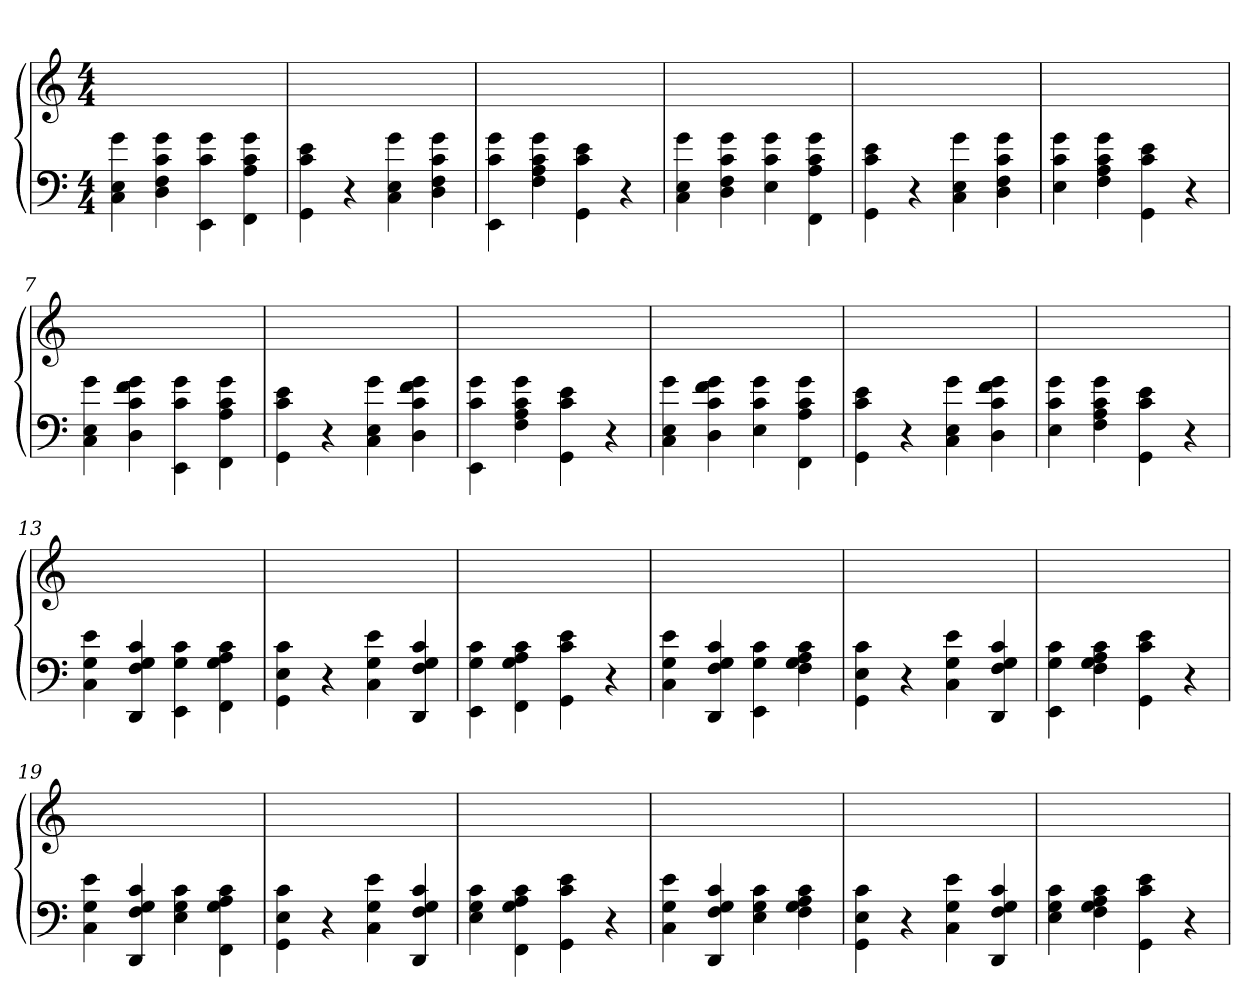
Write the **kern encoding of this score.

**kern	**kern
*part2	*part1
*staff2	*staff1
*clefF4	*clefG2
*k[]	*k[]
*C:	*C:
*M4/4	*M4/4
*MM60	*MM60
=1	=1
4C 4E 4g	1ryy
4D 4F 4c 4g	.
4EE 4c 4g	.
4FF 4A 4c 4g	.
=2	=2
4GG 4c 4e	1ryy
4r	.
4C 4E 4g	.
4D 4F 4c 4g	.
=3	=3
4EE 4c 4g	1ryy
4F 4A 4c 4g	.
4GG 4c 4e	.
4r	.
=4	=4
4C 4E 4g	1ryy
4D 4F 4c 4g	.
4E 4c 4g	.
4FF 4A 4c 4g	.
=5	=5
4GG 4c 4e	1ryy
4r	.
4C 4E 4g	.
4D 4F 4c 4g	.
=6	=6
4E 4c 4g	1ryy
4F 4A 4c 4g	.
4GG 4c 4e	.
4r	.
=7	=7
4C 4E 4g	1ryy
4D 4c 4f 4g	.
4EE 4c 4g	.
4FF 4A 4c 4g	.
=8	=8
4GG 4c 4e	1ryy
4r	.
4C 4E 4g	.
4D 4c 4f 4g	.
=9	=9
4EE 4c 4g	1ryy
4F 4A 4c 4g	.
4GG 4c 4e	.
4r	.
=10	=10
4C 4E 4g	1ryy
4D 4c 4f 4g	.
4E 4c 4g	.
4FF 4A 4c 4g	.
=11	=11
4GG 4c 4e	1ryy
4r	.
4C 4E 4g	.
4D 4c 4f 4g	.
=12	=12
4E 4c 4g	1ryy
4F 4A 4c 4g	.
4GG 4c 4e	.
4r	.
=13	=13
4C 4G 4e	1ryy
4DD 4F 4G 4c	.
4EE 4G 4c	.
4FF 4G 4A 4c	.
=14	=14
4GG 4E 4c	1ryy
4r	.
4C 4G 4e	.
4DD 4F 4G 4c	.
=15	=15
4EE 4G 4c	1ryy
4FF 4G 4A 4c	.
4GG 4c 4e	.
4r	.
=16	=16
4C 4G 4e	1ryy
4DD 4F 4G 4c	.
4EE 4G 4c	.
4F 4G 4A 4c	.
=17	=17
4GG 4E 4c	1ryy
4r	.
4C 4G 4e	.
4DD 4F 4G 4c	.
=18	=18
4EE 4G 4c	1ryy
4F 4G 4A 4c	.
4GG 4c 4e	.
4r	.
=19	=19
4C 4G 4e	1ryy
4DD 4F 4G 4c	.
4E 4G 4c	.
4FF 4G 4A 4c	.
=20	=20
4GG 4E 4c	1ryy
4r	.
4C 4G 4e	.
4DD 4F 4G 4c	.
=21	=21
4E 4G 4c	1ryy
4FF 4G 4A 4c	.
4GG 4c 4e	.
4r	.
=22	=22
4C 4G 4e	1ryy
4DD 4F 4G 4c	.
4E 4G 4c	.
4F 4G 4A 4c	.
=23	=23
4GG 4E 4c	1ryy
4r	.
4C 4G 4e	.
4DD 4F 4G 4c	.
=24	=24
4E 4G 4c	1ryy
4F 4G 4A 4c	.
4GG 4c 4e	.
4r	.
=	=
*-	*-
